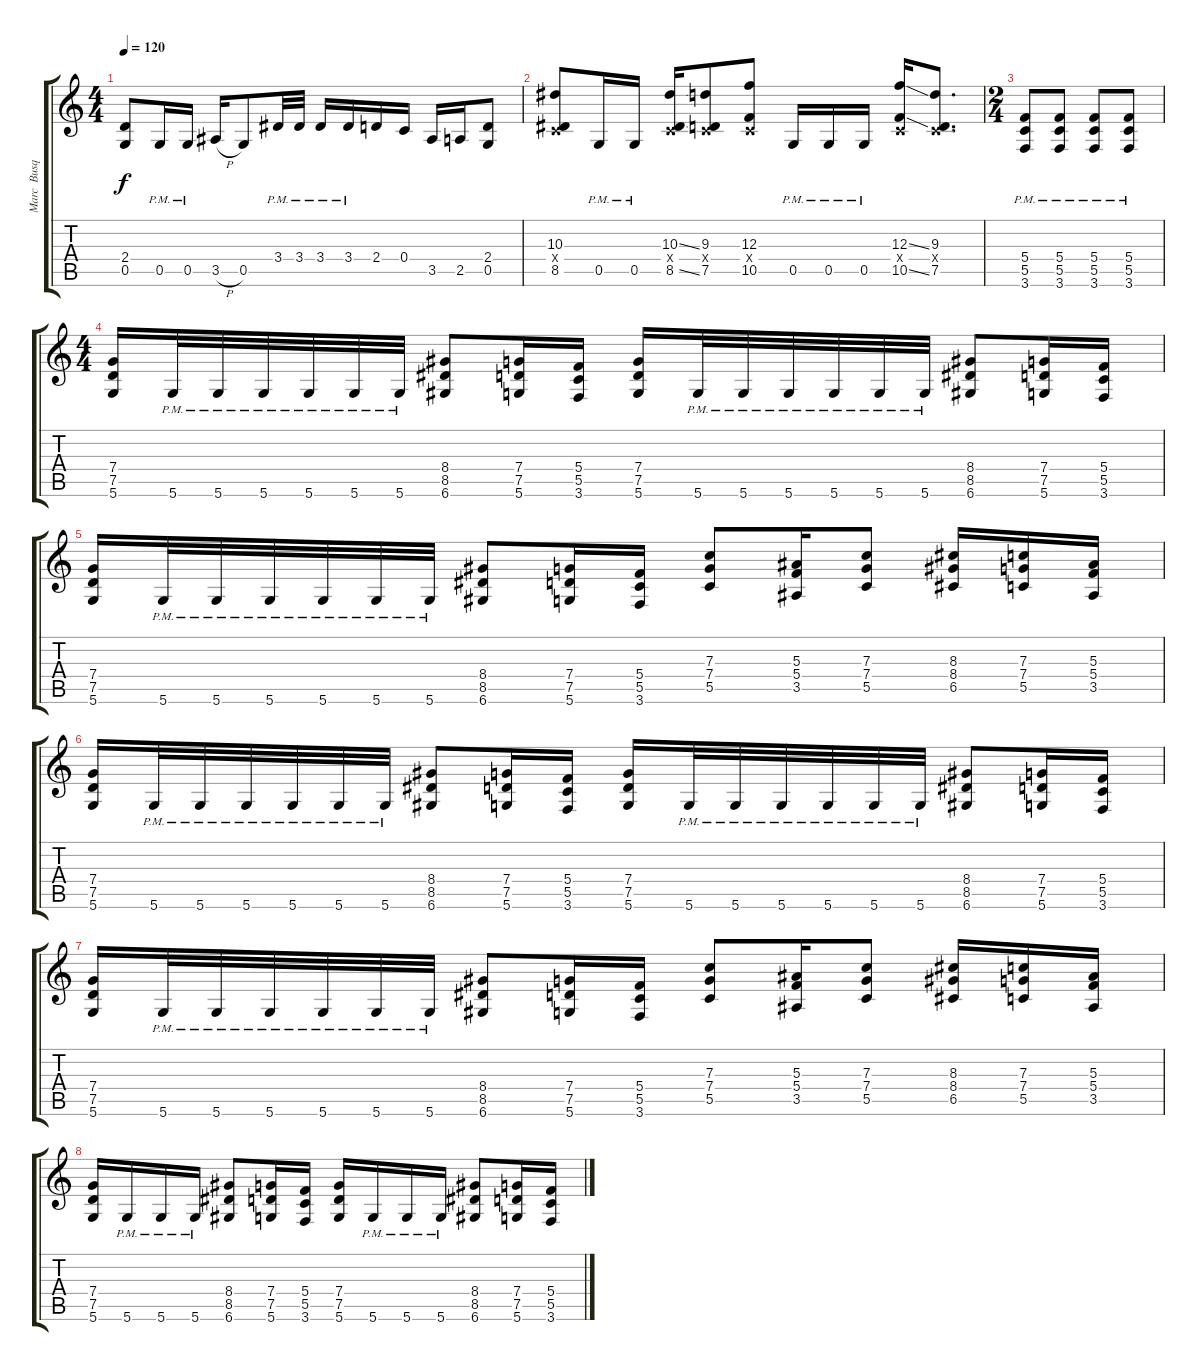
\track ("Marc  Busque" "Marc  Busq") {instrument distortionguitar}
\staff {score tabs}
\tuning (D4 A3 F3 C3 G2 D2) {hide}
\ts (4 4)
\tempo 120
\clef g2
\ks c
(2.4 0.5).8{dy f} 0.5{pm}.16 0.5{pm}.16 3.5{h}.16 0.5.8 3.4{pm}.32 3.4{pm}.32 3.4{pm}.16 3.4{pm}.16 2.4.16 0.4.16 3.5.16 2.5.16 (2.4 0.5).8 |
(10.3 0.4{x} 8.5).8 0.5{pm}.16 0.5{pm}.16 (10.3{ss} 0.4{x} 8.5{ss}).16 (9.3 0.4{x} 7.5).8 (12.3 0.4{x} 10.5).8 0.5{pm}.16 0.5{pm}.16 0.5{pm}.16 (12.3{ss} 0.4{x} 10.5{ss}).16 (9.3 0.4{x} 7.5).8{d} |
\ts (2 4)
(5.4{pm} 5.5{pm} 3.6{pm}).8 (5.4{pm} 5.5{pm} 3.6{pm}).8 (5.4{pm} 5.5{pm} 3.6{pm}).8 (5.4{pm} 5.5{pm} 3.6{pm}).8 |
\ts (4 4)
(7.4 7.5 5.6).16 5.6{pm}.32 5.6{pm}.32 5.6{pm}.32 5.6{pm}.32 5.6{pm}.32 5.6{pm}.32 (8.4 8.5 6.6).8 (7.4 7.5 5.6).16 (5.4 5.5 3.6).16 (7.4 7.5 5.6).16 5.6{pm}.32 5.6{pm}.32 5.6{pm}.32 5.6{pm}.32 5.6{pm}.32 5.6{pm}.32 (8.4 8.5 6.6).8 (7.4 7.5 5.6).16 (5.4 5.5 3.6).16 |
(7.4 7.5 5.6).16 5.6{pm}.32 5.6{pm}.32 5.6{pm}.32 5.6{pm}.32 5.6{pm}.32 5.6{pm}.32 (8.4 8.5 6.6).8 (7.4 7.5 5.6).16 (5.4 5.5 3.6).16 (7.3 7.4 5.5).8 (5.3 5.4 3.5).16 (7.3 7.4 5.5).8 (8.3 8.4 6.5).16 (7.3 7.4 5.5).16 (5.3 5.4 3.5).16 |
(7.4 7.5 5.6).16 5.6{pm}.32 5.6{pm}.32 5.6{pm}.32 5.6{pm}.32 5.6{pm}.32 5.6{pm}.32 (8.4 8.5 6.6).8 (7.4 7.5 5.6).16 (5.4 5.5 3.6).16 (7.4 7.5 5.6).16 5.6{pm}.32 5.6{pm}.32 5.6{pm}.32 5.6{pm}.32 5.6{pm}.32 5.6{pm}.32 (8.4 8.5 6.6).8 (7.4 7.5 5.6).16 (5.4 5.5 3.6).16 |
(7.4 7.5 5.6).16 5.6{pm}.32 5.6{pm}.32 5.6{pm}.32 5.6{pm}.32 5.6{pm}.32 5.6{pm}.32 (8.4 8.5 6.6).8 (7.4 7.5 5.6).16 (5.4 5.5 3.6).16 (7.3 7.4 5.5).8 (5.3 5.4 3.5).16 (7.3 7.4 5.5).8 (8.3 8.4 6.5).16 (7.3 7.4 5.5).16 (5.3 5.4 3.5).16 |
(7.4 7.5 5.6).16 5.6{pm}.16 5.6{pm}.16 5.6{pm}.16 (8.4 8.5 6.6).8 (7.4 7.5 5.6).16 (5.4 5.5 3.6).16 (7.4 7.5 5.6).16 5.6{pm}.16 5.6{pm}.16 5.6{pm}.16 (8.4 8.5 6.6).8 (7.4 7.5 5.6).16 (5.4 5.5 3.6).16
